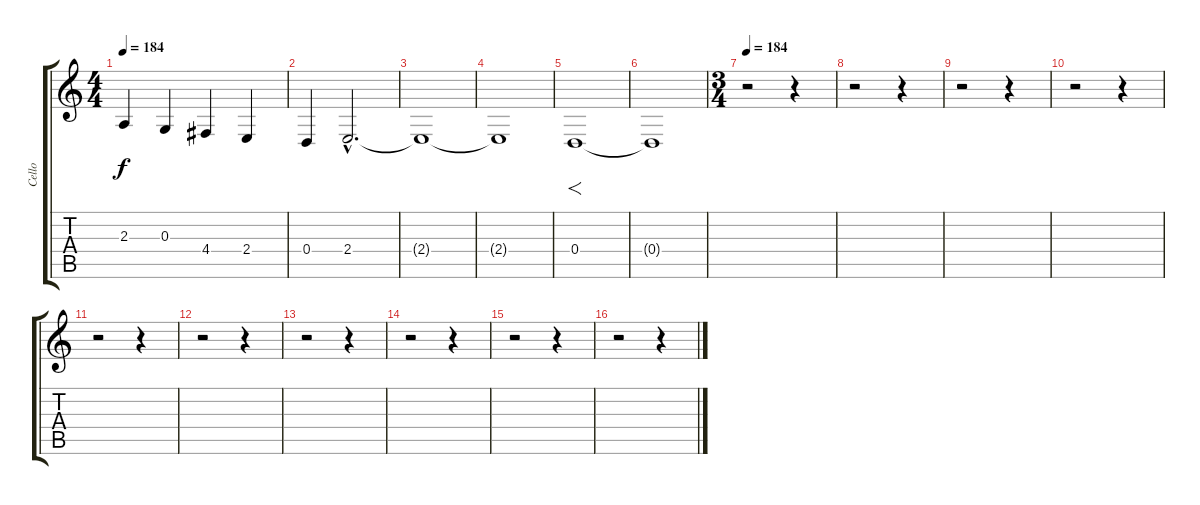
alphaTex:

\track ("Cello" "Cello") {instrument cello}
\staff {score tabs}
\tuning (E4 B3 G3 D3 A2 E2) {hide}
\ts (4 4)
\tempo 184
\clef g2
\ks c
2.3.4{dy f} 0.3.4 4.4.4 2.4.4 |
0.4.4 2.4{hac}.2{d volume 5} |
2.4{t}.1 |
2.4{t}.1 |
0.4.1{f volume 6} |
0.4{t}.1 |
\ts (3 4)
\tempo 184
r.2 r.4 |
r.2 r.4 |
r.2 r.4 |
r.2 r.4 |
r.2 r.4 |
r.2 r.4 |
r.2 r.4 |
r.2 r.4 |
r.2 r.4 |
r.2 r.4
